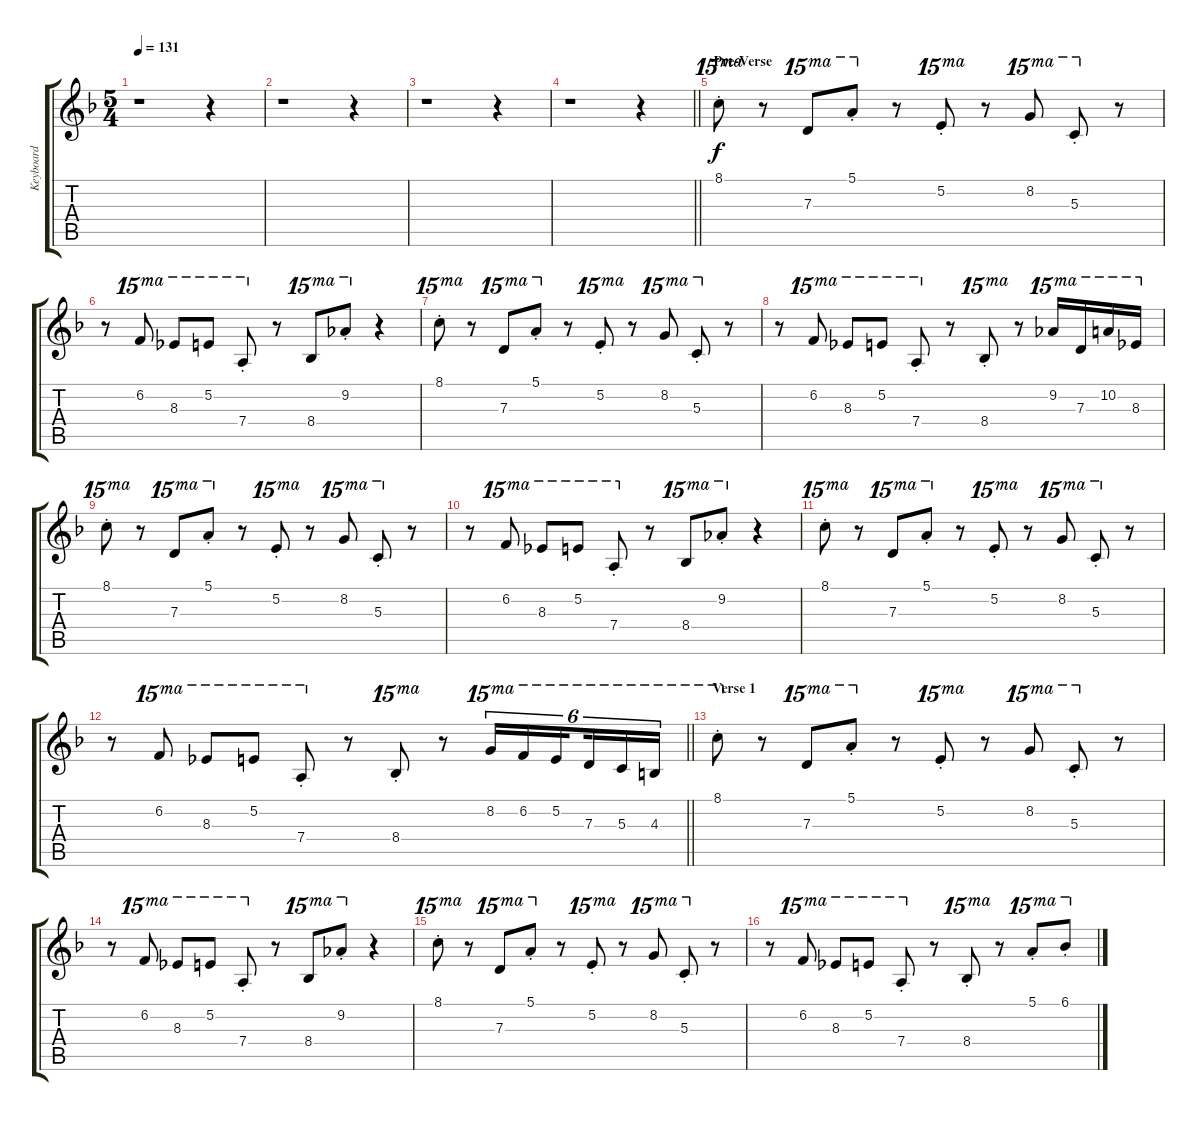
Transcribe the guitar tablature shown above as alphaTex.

\track ("Keyboard" "Keyboard") {instrument brightacousticpiano}
\staff {score tabs}
\tuning (E6 B5 G5 D5 A4 E4) {hide}
\ts (5 4)
\tempo 131
\clef g2
\ks f
r.1{dy f} r.4 |
r.1 r.4 |
r.1 r.4 |
\barLineRight lightlight
r.1 r.4 |
\section ("" "Pre-Verse")
8.1{st}.8{ot 15ma} r.8 7.3.8{ot 15ma} 5.1{st}.8{ot 15ma} r.8 5.2{st}.8{ot 15ma} r.8 8.2.8{ot 15ma} 5.3{st}.8{ot 15ma} r.8 |
r.8 6.2.8{ot 15ma} 8.3.8{ot 15ma} 5.2.8{ot 15ma} 7.4{st}.8{ot 15ma} r.8 8.4.8{ot 15ma} 9.2{st}.8{ot 15ma} r.4 |
8.1{st}.8{ot 15ma} r.8 7.3.8{ot 15ma} 5.1{st}.8{ot 15ma} r.8 5.2{st}.8{ot 15ma} r.8 8.2.8{ot 15ma} 5.3{st}.8{ot 15ma} r.8 |
r.8 6.2.8{ot 15ma} 8.3.8{ot 15ma} 5.2.8{ot 15ma} 7.4{st}.8{ot 15ma} r.8 8.4{st}.8{ot 15ma} r.8 9.2.16{ot 15ma} 7.3.16{ot 15ma} 10.2.16{ot 15ma} 8.3.16{ot 15ma} |
8.1{st}.8{ot 15ma} r.8 7.3.8{ot 15ma} 5.1{st}.8{ot 15ma} r.8 5.2{st}.8{ot 15ma} r.8 8.2.8{ot 15ma} 5.3{st}.8{ot 15ma} r.8 |
r.8 6.2.8{ot 15ma} 8.3.8{ot 15ma} 5.2.8{ot 15ma} 7.4{st}.8{ot 15ma} r.8 8.4.8{ot 15ma} 9.2{st}.8{ot 15ma} r.4 |
8.1{st}.8{ot 15ma} r.8 7.3.8{ot 15ma} 5.1{st}.8{ot 15ma} r.8 5.2{st}.8{ot 15ma} r.8 8.2.8{ot 15ma} 5.3{st}.8{ot 15ma} r.8 |
\barLineRight lightlight
r.8 6.2.8{ot 15ma} 8.3.8{ot 15ma} 5.2.8{ot 15ma} 7.4{st}.8{ot 15ma} r.8 8.4{st}.8{ot 15ma} r.8 8.2.16{tu (6 4) ot 15ma} 6.2.16{tu (6 4) ot 15ma} 5.2.16{tu (6 4) ot 15ma beam splitsecondary} 7.3.16{tu (6 4) ot 15ma} 5.3.16{tu (6 4) ot 15ma} 4.3.16{tu (6 4) ot 15ma} |
\section ("" "Verse 1")
8.1{st}.8{ot 15ma} r.8 7.3.8{ot 15ma} 5.1{st}.8{ot 15ma} r.8 5.2{st}.8{ot 15ma} r.8 8.2.8{ot 15ma} 5.3{st}.8{ot 15ma} r.8 |
r.8 6.2.8{ot 15ma} 8.3.8{ot 15ma} 5.2.8{ot 15ma} 7.4{st}.8{ot 15ma} r.8 8.4.8{ot 15ma} 9.2{st}.8{ot 15ma} r.4 |
8.1{st}.8{ot 15ma} r.8 7.3.8{ot 15ma} 5.1{st}.8{ot 15ma} r.8 5.2{st}.8{ot 15ma} r.8 8.2.8{ot 15ma} 5.3{st}.8{ot 15ma} r.8 |
r.8 6.2.8{ot 15ma} 8.3.8{ot 15ma} 5.2.8{ot 15ma} 7.4{st}.8{ot 15ma} r.8 8.4{st}.8{ot 15ma} r.8 5.1{st}.8{ot 15ma} 6.1{st}.8{ot 15ma}
